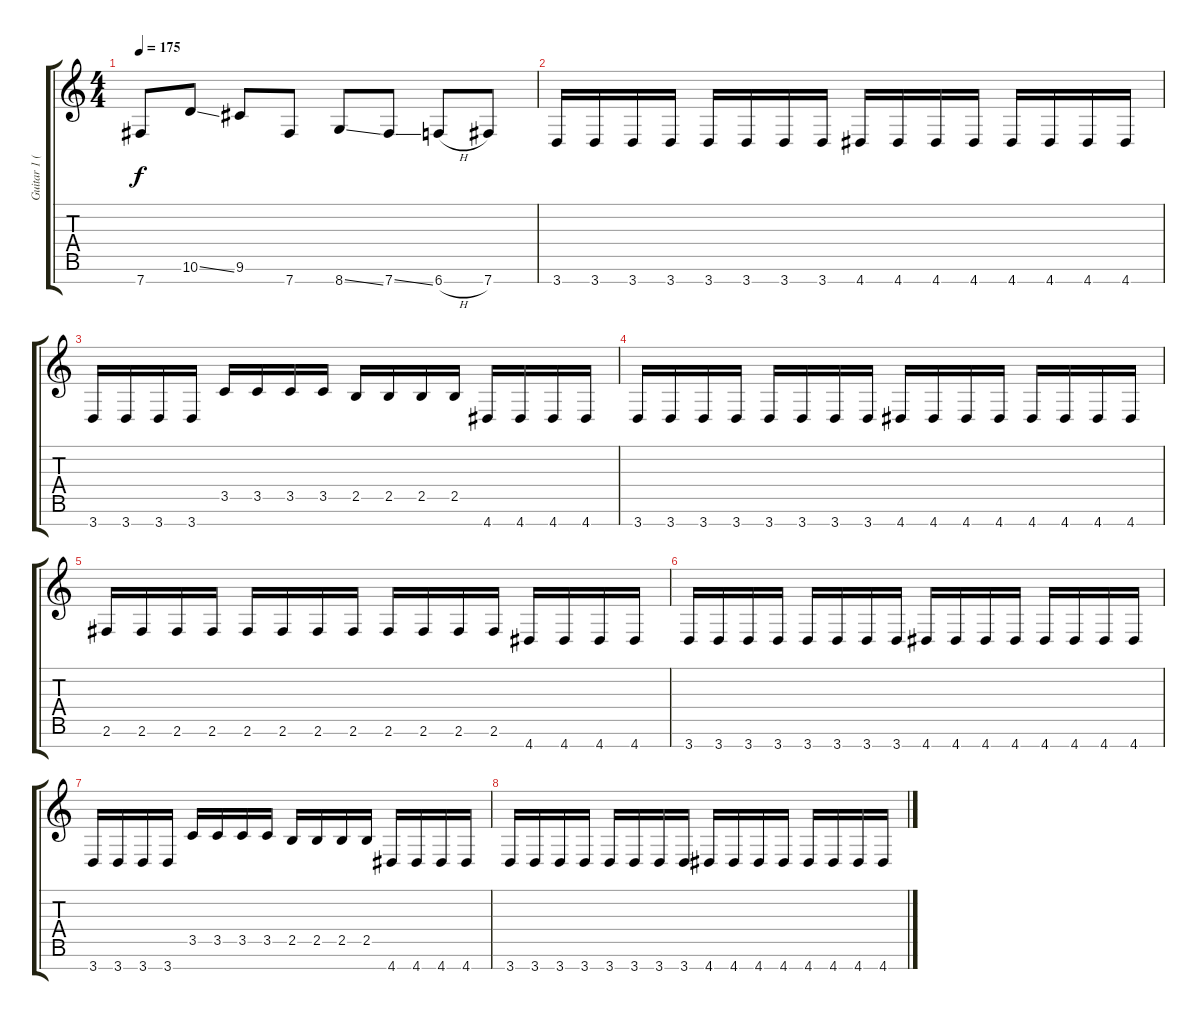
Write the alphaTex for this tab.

\track ("Guitar 1 (7string)" "Guitar 1 (") {instrument overdrivenguitar}
\staff {score tabs}
\tuning (E4 B3 G3 D3 A2 E2 B1) {hide}
\ts (4 4)
\tempo 175
\clef g2
\ks c
7.7.8{dy f} 10.6{ss}.8 9.6.8 7.7.8 8.7{ss}.8 7.7{ss}.8 6.7{h}.8 7.7.8 |
3.7.16 3.7.16 3.7.16 3.7.16 3.7.16 3.7.16 3.7.16 3.7.16 4.7.16 4.7.16 4.7.16 4.7.16 4.7.16 4.7.16 4.7.16 4.7.16 |
3.7.16 3.7.16 3.7.16 3.7.16 3.5.16 3.5.16 3.5.16 3.5.16 2.5.16 2.5.16 2.5.16 2.5.16 4.7.16 4.7.16 4.7.16 4.7.16 |
3.7.16 3.7.16 3.7.16 3.7.16 3.7.16 3.7.16 3.7.16 3.7.16 4.7.16 4.7.16 4.7.16 4.7.16 4.7.16 4.7.16 4.7.16 4.7.16 |
2.6.16 2.6.16 2.6.16 2.6.16 2.6.16 2.6.16 2.6.16 2.6.16 2.6.16 2.6.16 2.6.16 2.6.16 4.7.16 4.7.16 4.7.16 4.7.16 |
3.7.16 3.7.16 3.7.16 3.7.16 3.7.16 3.7.16 3.7.16 3.7.16 4.7.16 4.7.16 4.7.16 4.7.16 4.7.16 4.7.16 4.7.16 4.7.16 |
3.7.16 3.7.16 3.7.16 3.7.16 3.5.16 3.5.16 3.5.16 3.5.16 2.5.16 2.5.16 2.5.16 2.5.16 4.7.16 4.7.16 4.7.16 4.7.16 |
3.7.16 3.7.16 3.7.16 3.7.16 3.7.16 3.7.16 3.7.16 3.7.16 4.7.16 4.7.16 4.7.16 4.7.16 4.7.16 4.7.16 4.7.16 4.7.16
